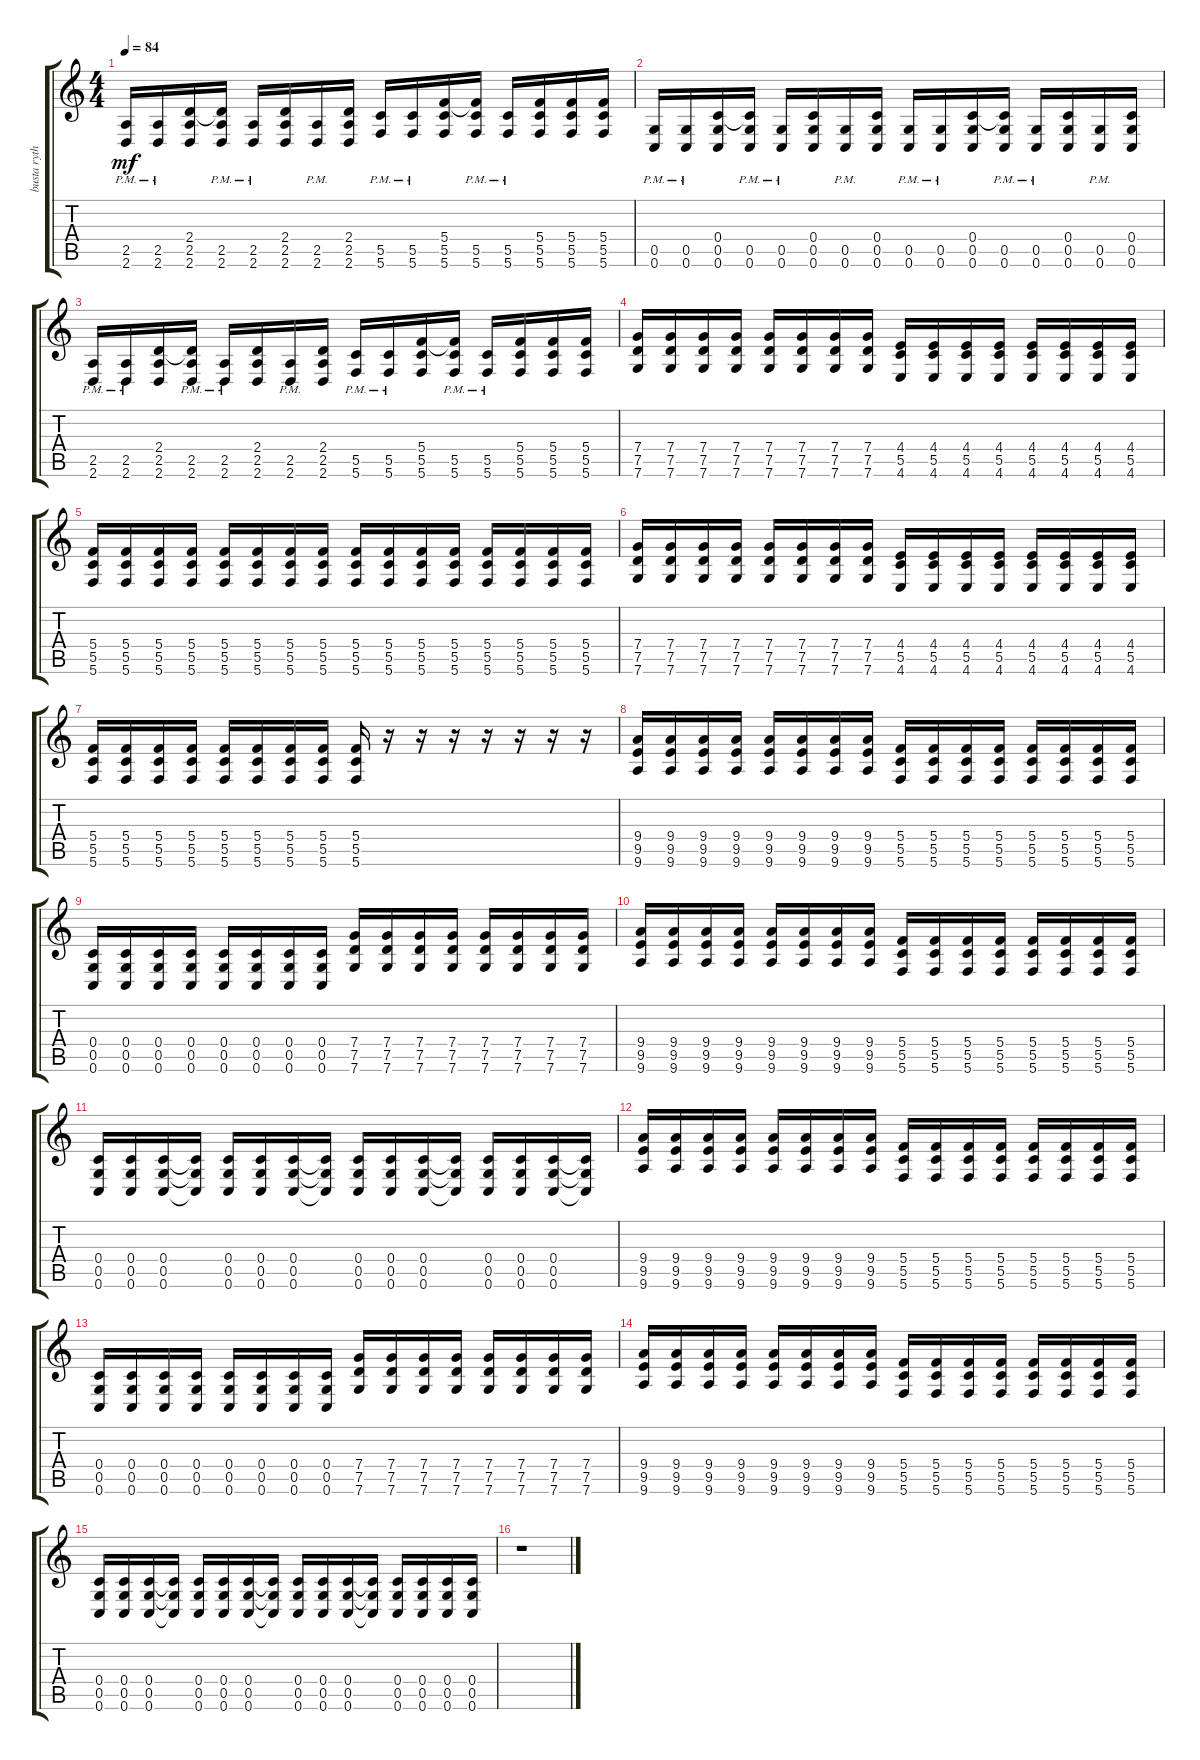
\track ("busta rythm" "busta ryth") {instrument distortionguitar}
\staff {score tabs}
\tuning (D4 A3 F3 C3 G2 C2) {hide}
\ts (4 4)
\tempo 84
\clef g2
\ks c
(2.5{pm} 2.6{pm}).16{dy mf} (2.5{pm} 2.6{pm}).16 (2.4 2.5 2.6).16 (2.4{t} 2.5{pm} 2.6{pm}).16 (2.5{pm} 2.6{pm}).16 (2.4 2.5 2.6).16 (2.5{pm} 2.6{pm}).16 (2.4 2.5 2.6).16 (5.5{pm} 5.6{pm}).16 (5.5{pm} 5.6{pm}).16 (5.4 5.5 5.6).16 (5.4{t} 5.5{pm} 5.6{pm}).16 (5.5{pm} 5.6{pm}).16 (5.4 5.5 5.6).16 (5.4 5.5 5.6).16 (5.4 5.5 5.6).16 |
(0.5{pm} 0.6{pm}).16 (0.5{pm} 0.6{pm}).16 (0.4 0.5 0.6).16 (0.4{t} 0.5{pm} 0.6{pm}).16 (0.5{pm} 0.6{pm}).16 (0.4 0.5 0.6).16 (0.5{pm} 0.6{pm}).16 (0.4 0.5 0.6).16 (0.5{pm} 0.6{pm}).16 (0.5{pm} 0.6{pm}).16 (0.4 0.5 0.6).16 (0.4{t} 0.5{pm} 0.6{pm}).16 (0.5{pm} 0.6{pm}).16 (0.4 0.5 0.6).16 (0.5{pm} 0.6{pm}).16 (0.4 0.5 0.6).16 |
(2.5{pm} 2.6{pm}).16 (2.5{pm} 2.6{pm}).16 (2.4 2.5 2.6).16 (2.4{t} 2.5{pm} 2.6{pm}).16 (2.5{pm} 2.6{pm}).16 (2.4 2.5 2.6).16 (2.5{pm} 2.6{pm}).16 (2.4 2.5 2.6).16 (5.5{pm} 5.6{pm}).16 (5.5{pm} 5.6{pm}).16 (5.4 5.5 5.6).16 (5.4{t} 5.5{pm} 5.6{pm}).16 (5.5{pm} 5.6{pm}).16 (5.4 5.5 5.6).16 (5.4 5.5 5.6).16 (5.4 5.5 5.6).16 |
(7.4 7.5 7.6).16 (7.4 7.5 7.6).16 (7.4 7.5 7.6).16 (7.4 7.5 7.6).16 (7.4 7.5 7.6).16 (7.4 7.5 7.6).16 (7.4 7.5 7.6).16 (7.4 7.5 7.6).16 (4.4 5.5 4.6).16 (4.4 5.5 4.6).16 (4.4 5.5 4.6).16 (4.4 5.5 4.6).16 (4.4 5.5 4.6).16 (4.4 5.5 4.6).16 (4.4 5.5 4.6).16 (4.4 5.5 4.6).16 |
(5.4 5.5 5.6).16 (5.4 5.5 5.6).16 (5.4 5.5 5.6).16 (5.4 5.5 5.6).16 (5.4 5.5 5.6).16 (5.4 5.5 5.6).16 (5.4 5.5 5.6).16 (5.4 5.5 5.6).16 (5.4 5.5 5.6).16 (5.4 5.5 5.6).16 (5.4 5.5 5.6).16 (5.4 5.5 5.6).16 (5.4 5.5 5.6).16 (5.4 5.5 5.6).16 (5.4 5.5 5.6).16 (5.4 5.5 5.6).16 |
(7.4 7.5 7.6).16 (7.4 7.5 7.6).16 (7.4 7.5 7.6).16 (7.4 7.5 7.6).16 (7.4 7.5 7.6).16 (7.4 7.5 7.6).16 (7.4 7.5 7.6).16 (7.4 7.5 7.6).16 (4.4 5.5 4.6).16 (4.4 5.5 4.6).16 (4.4 5.5 4.6).16 (4.4 5.5 4.6).16 (4.4 5.5 4.6).16 (4.4 5.5 4.6).16 (4.4 5.5 4.6).16 (4.4 5.5 4.6).16 |
(5.4 5.5 5.6).16 (5.4 5.5 5.6).16 (5.4 5.5 5.6).16 (5.4 5.5 5.6).16 (5.4 5.5 5.6).16 (5.4 5.5 5.6).16 (5.4 5.5 5.6).16 (5.4 5.5 5.6).16 (5.4 5.5 5.6).16 r.16 r.16 r.16 r.16 r.16 r.16 r.16 |
(9.4 9.5 9.6).16 (9.4 9.5 9.6).16 (9.4 9.5 9.6).16 (9.4 9.5 9.6).16 (9.4 9.5 9.6).16 (9.4 9.5 9.6).16 (9.4 9.5 9.6).16 (9.4 9.5 9.6).16 (5.4 5.5 5.6).16 (5.4 5.5 5.6).16 (5.4 5.5 5.6).16 (5.4 5.5 5.6).16 (5.4 5.5 5.6).16 (5.4 5.5 5.6).16 (5.4 5.5 5.6).16 (5.4 5.5 5.6).16 |
(0.4 0.5 0.6).16 (0.4 0.5 0.6).16 (0.4 0.5 0.6).16 (0.4 0.5 0.6).16 (0.4 0.5 0.6).16 (0.4 0.5 0.6).16 (0.4 0.5 0.6).16 (0.4 0.5 0.6).16 (7.4 7.5 7.6).16 (7.4 7.5 7.6).16 (7.4 7.5 7.6).16 (7.4 7.5 7.6).16 (7.4 7.5 7.6).16 (7.4 7.5 7.6).16 (7.4 7.5 7.6).16 (7.4 7.5 7.6).16 |
(9.4 9.5 9.6).16 (9.4 9.5 9.6).16 (9.4 9.5 9.6).16 (9.4 9.5 9.6).16 (9.4 9.5 9.6).16 (9.4 9.5 9.6).16 (9.4 9.5 9.6).16 (9.4 9.5 9.6).16 (5.4 5.5 5.6).16 (5.4 5.5 5.6).16 (5.4 5.5 5.6).16 (5.4 5.5 5.6).16 (5.4 5.5 5.6).16 (5.4 5.5 5.6).16 (5.4 5.5 5.6).16 (5.4 5.5 5.6).16 |
(0.4 0.5 0.6).16 (0.4 0.5 0.6).16 (0.4 0.5 0.6).16 (0.4{t} 0.5{t} 0.6{t}).16 (0.4 0.5 0.6).16 (0.4 0.5 0.6).16 (0.4 0.5 0.6).16 (0.4{t} 0.5{t} 0.6{t}).16 (0.4 0.5 0.6).16 (0.4 0.5 0.6).16 (0.4 0.5 0.6).16 (0.4{t} 0.5{t} 0.6{t}).16 (0.4 0.5 0.6).16 (0.4 0.5 0.6).16 (0.4 0.5 0.6).16 (0.4{t} 0.5{t} 0.6{t}).16 |
(9.4 9.5 9.6).16 (9.4 9.5 9.6).16 (9.4 9.5 9.6).16 (9.4 9.5 9.6).16 (9.4 9.5 9.6).16 (9.4 9.5 9.6).16 (9.4 9.5 9.6).16 (9.4 9.5 9.6).16 (5.4 5.5 5.6).16 (5.4 5.5 5.6).16 (5.4 5.5 5.6).16 (5.4 5.5 5.6).16 (5.4 5.5 5.6).16 (5.4 5.5 5.6).16 (5.4 5.5 5.6).16 (5.4 5.5 5.6).16 |
(0.4 0.5 0.6).16 (0.4 0.5 0.6).16 (0.4 0.5 0.6).16 (0.4 0.5 0.6).16 (0.4 0.5 0.6).16 (0.4 0.5 0.6).16 (0.4 0.5 0.6).16 (0.4 0.5 0.6).16 (7.4 7.5 7.6).16 (7.4 7.5 7.6).16 (7.4 7.5 7.6).16 (7.4 7.5 7.6).16 (7.4 7.5 7.6).16 (7.4 7.5 7.6).16 (7.4 7.5 7.6).16 (7.4 7.5 7.6).16 |
(9.4 9.5 9.6).16 (9.4 9.5 9.6).16 (9.4 9.5 9.6).16 (9.4 9.5 9.6).16 (9.4 9.5 9.6).16 (9.4 9.5 9.6).16 (9.4 9.5 9.6).16 (9.4 9.5 9.6).16 (5.4 5.5 5.6).16 (5.4 5.5 5.6).16 (5.4 5.5 5.6).16 (5.4 5.5 5.6).16 (5.4 5.5 5.6).16 (5.4 5.5 5.6).16 (5.4 5.5 5.6).16 (5.4 5.5 5.6).16 |
(0.4 0.5 0.6).16 (0.4 0.5 0.6).16 (0.4 0.5 0.6).16 (0.4{t} 0.5{t} 0.6{t}).16 (0.4 0.5 0.6).16 (0.4 0.5 0.6).16 (0.4 0.5 0.6).16 (0.4{t} 0.5{t} 0.6{t}).16 (0.4 0.5 0.6).16 (0.4 0.5 0.6).16 (0.4 0.5 0.6).16 (0.4{t} 0.5{t} 0.6{t}).16 (0.4 0.5 0.6).16 (0.4 0.5 0.6).16 (0.4 0.5 0.6).16 (0.4 0.5 0.6).16 |
r.1
